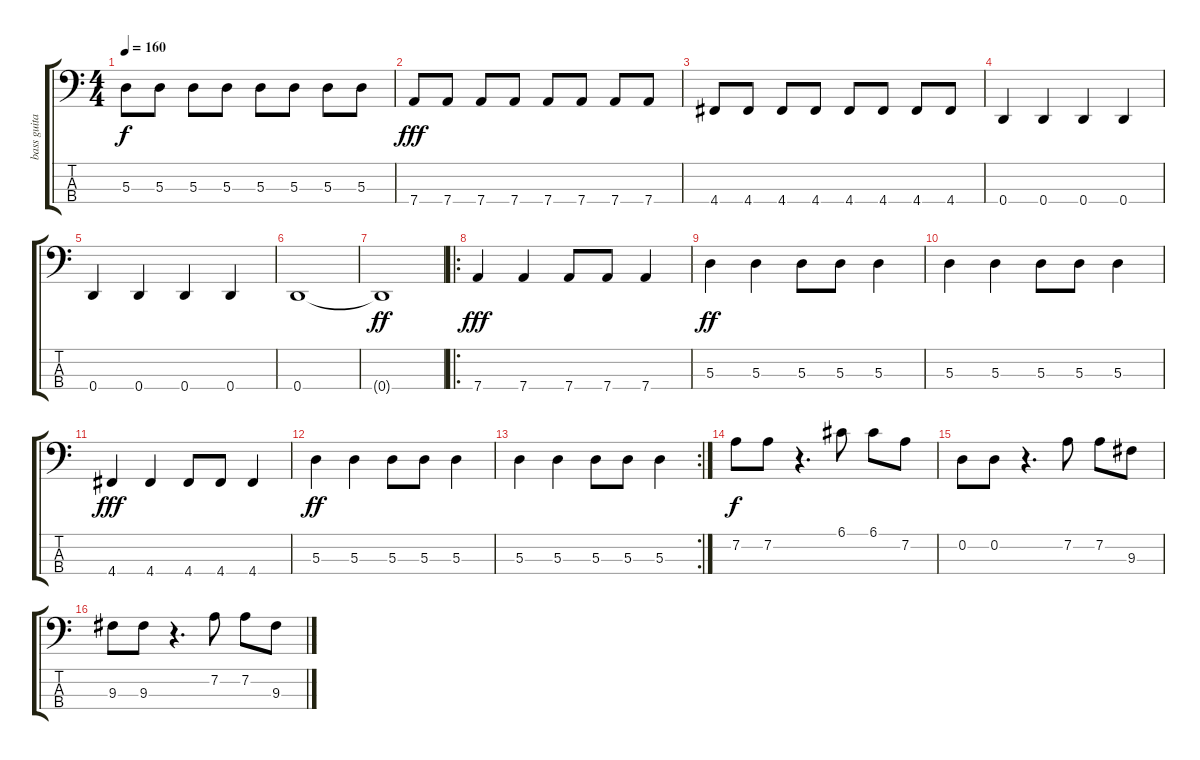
\track ("bass guitar" "bass guita") {instrument electricbasspick}
\staff {score tabs}
\tuning (G2 D2 A1 D1) {hide}
\ts (4 4)
\tempo 160
\clef f4
\ks c
5.3.8{dy f} 5.3.8 5.3.8 5.3.8 5.3.8 5.3.8 5.3.8 5.3.8 |
7.4.8{dy fff} 7.4.8 7.4.8 7.4.8 7.4.8 7.4.8 7.4.8 7.4.8 |
4.4.8 4.4.8 4.4.8 4.4.8 4.4.8 4.4.8 4.4.8 4.4.8 |
0.4.4 0.4.4 0.4.4 0.4.4 |
0.4.4 0.4.4 0.4.4 0.4.4 |
0.4.1 |
0.4{t}.1{dy ff} |
\ro
7.4.4{dy fff} 7.4.4 7.4.8 7.4.8 7.4.4 |
5.3.4{dy ff} 5.3.4 5.3.8 5.3.8 5.3.4 |
5.3.4 5.3.4 5.3.8 5.3.8 5.3.4 |
4.4.4{dy fff} 4.4.4 4.4.8 4.4.8 4.4.4 |
5.3.4{dy ff} 5.3.4 5.3.8 5.3.8 5.3.4 |
\rc 2
5.3.4 5.3.4 5.3.8 5.3.8 5.3.4 |
7.2.8{dy f} 7.2.8 r.4{d} 6.1.8 6.1.8 7.2.8 |
0.2.8 0.2.8 r.4{d} 7.2.8 7.2.8 9.3.8 |
9.3.8 9.3.8 r.4{d} 7.2.8 7.2.8 9.3.8
